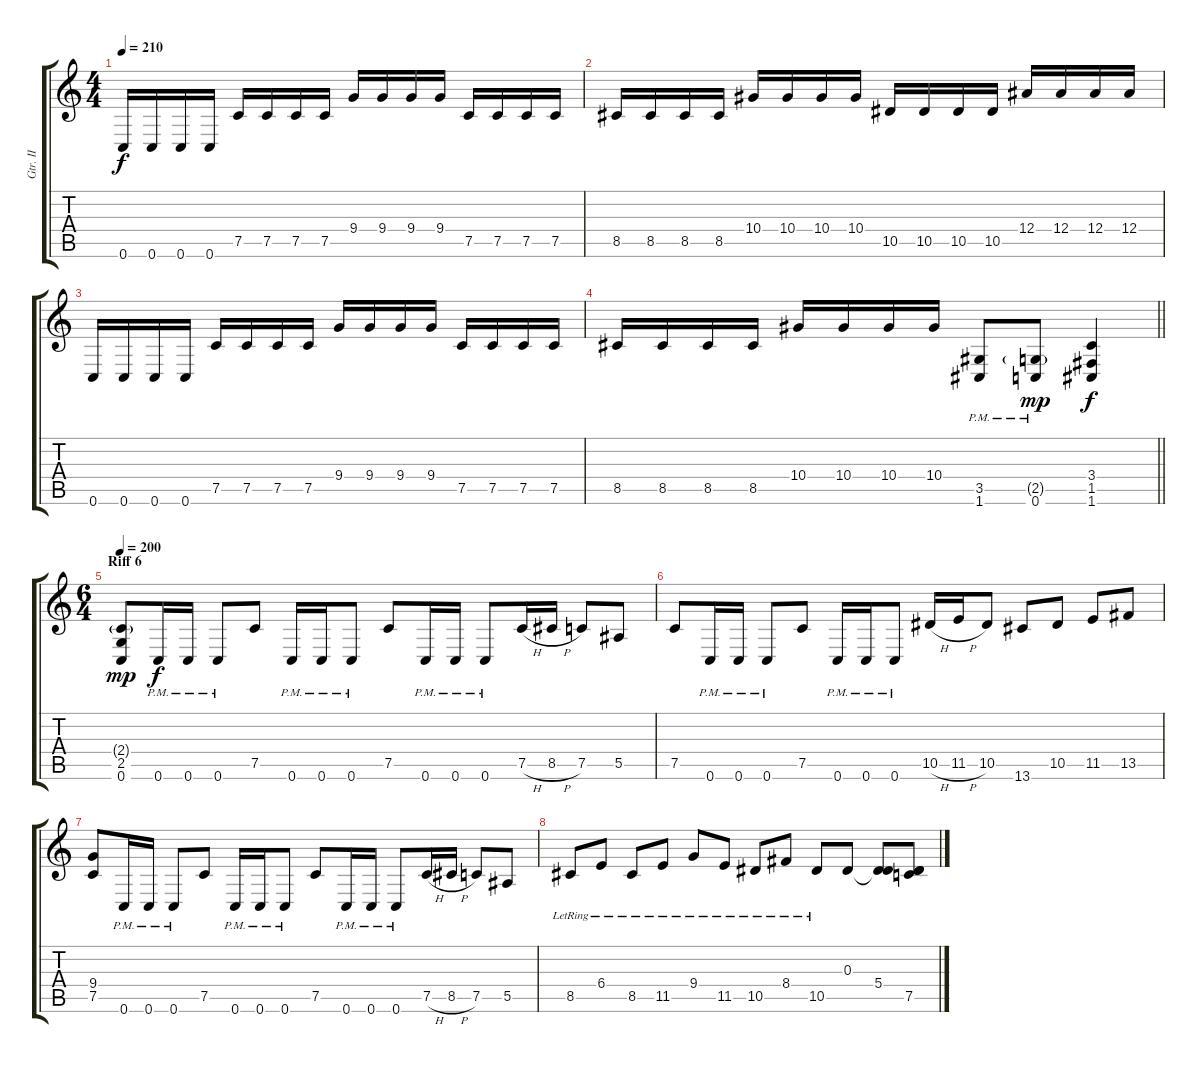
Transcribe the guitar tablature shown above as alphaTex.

\track ("Gtr. II" "Gtr. II") {instrument distortionguitar}
\staff {score tabs}
\tuning (C4 G3 Eb3 Bb2 F2 C2) {hide}
\ts (4 4)
\tempo 210
\clef g2
\ks c
0.6.16{dy f} 0.6.16 0.6.16 0.6.16 7.5.16 7.5.16 7.5.16 7.5.16 9.4.16 9.4.16 9.4.16 9.4.16 7.5.16 7.5.16 7.5.16 7.5.16 |
8.5.16 8.5.16 8.5.16 8.5.16 10.4.16 10.4.16 10.4.16 10.4.16 10.5.16 10.5.16 10.5.16 10.5.16 12.4.16 12.4.16 12.4.16 12.4.16 |
0.6.16 0.6.16 0.6.16 0.6.16 7.5.16 7.5.16 7.5.16 7.5.16 9.4.16 9.4.16 9.4.16 9.4.16 7.5.16 7.5.16 7.5.16 7.5.16 |
\barLineRight lightlight
8.5.16 8.5.16 8.5.16 8.5.16 10.4.16 10.4.16 10.4.16 10.4.16 (3.5{pm} 1.6{pm}).8 (2.5{g pm} 0.6{pm}).8{dy mp} (3.4 1.5 1.6).4{dy f} |
\ts (6 4)
\section ("" "Riff 6")
\tempo 200
(2.4{g} 2.5 0.6).8{dy mp} 0.6{pm}.16{dy f} 0.6{pm}.16 0.6{pm}.8 7.5.8 0.6{pm}.16 0.6{pm}.16 0.6{pm}.8 7.5.8 0.6{pm}.16 0.6{pm}.16 0.6{pm}.8 7.5{h}.16 8.5{h}.16 7.5.8 5.5.8 |
7.5.8 0.6{pm}.16 0.6{pm}.16 0.6{pm}.8 7.5.8 0.6{pm}.16 0.6{pm}.16 0.6{pm}.8 10.5{h}.16 11.5{h}.16 10.5.8 13.6.8 10.5.8 11.5.8 13.5.8 |
(9.4 7.5).8 0.6{pm}.16 0.6{pm}.16 0.6{pm}.8 7.5.8 0.6{pm}.16 0.6{pm}.16 0.6{pm}.8 7.5.8 0.6{pm}.16 0.6{pm}.16 0.6{pm}.8 7.5{h}.16 8.5{h}.16 7.5.8 5.5.8 |
8.5{lr}.8 6.4{lr}.8 8.5{lr}.8 11.5{lr}.8 9.4{lr}.8 11.5{lr}.8 10.5{lr}.8 8.4{lr}.8 10.5{lr}.8 0.3.8 (0.3{t} 5.4).8 (0.3{t} 5.4{t} 7.5).8
